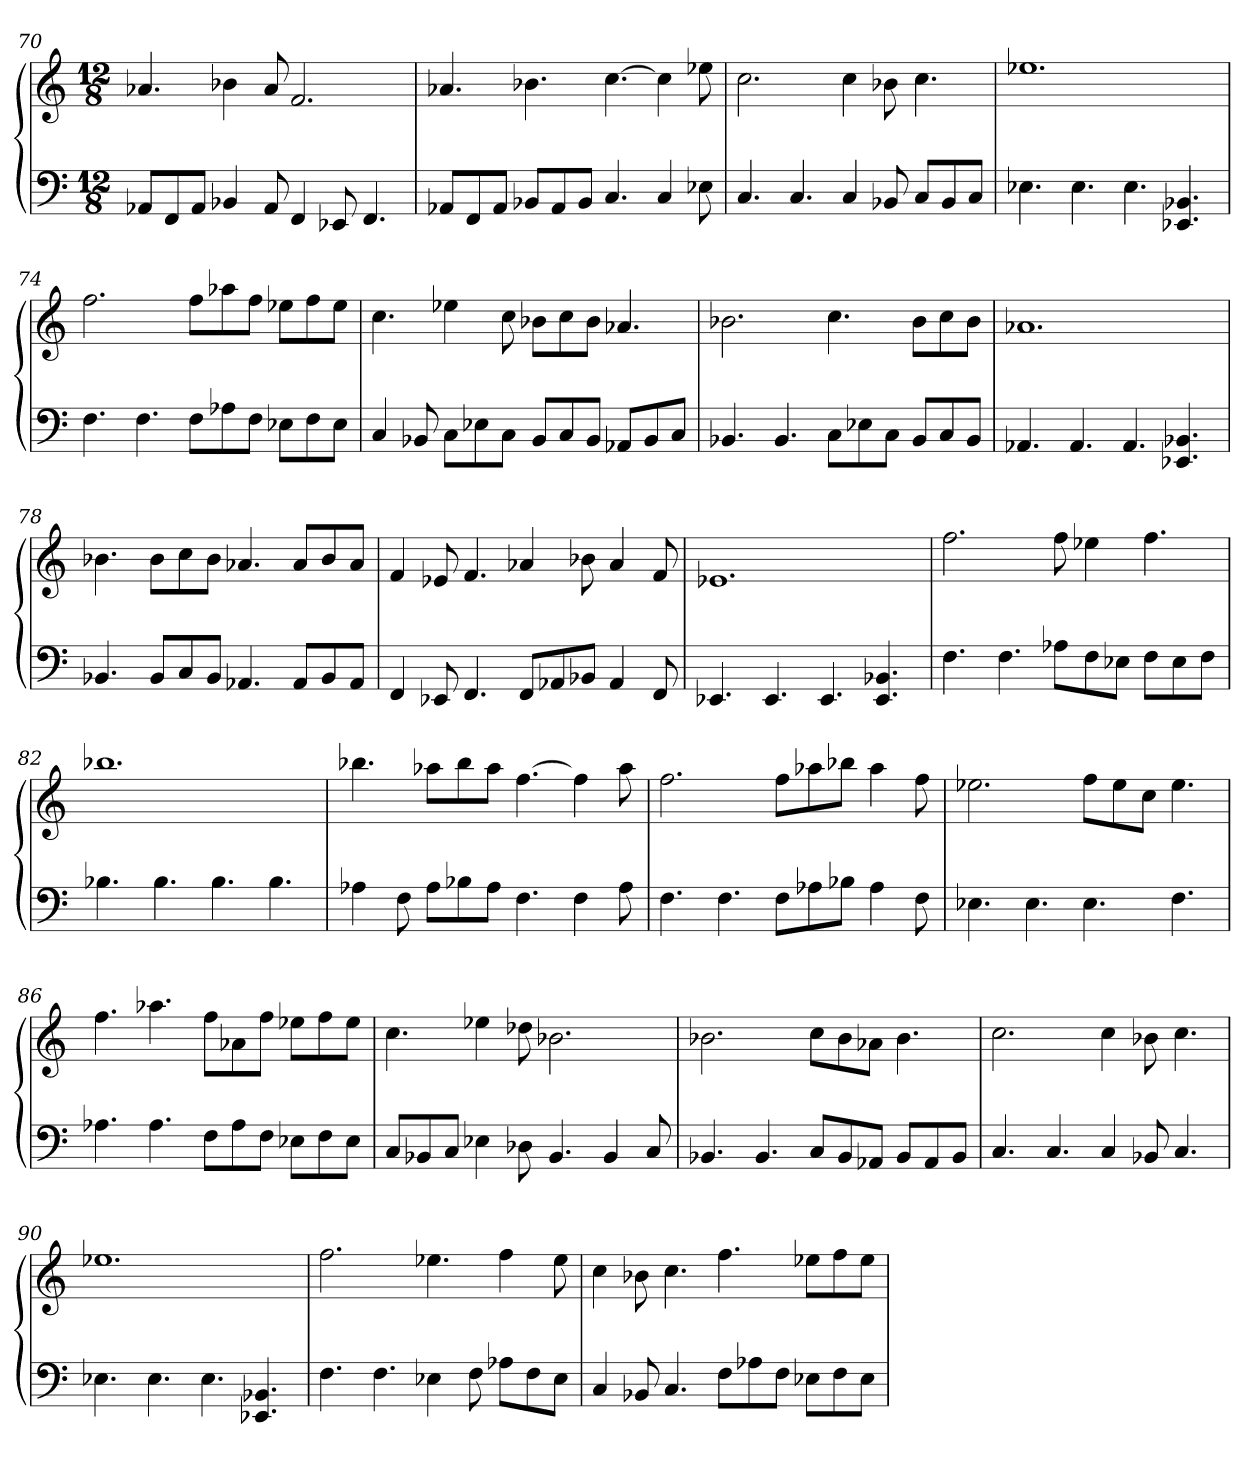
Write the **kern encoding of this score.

**kern	**kern
*part1	*part1
*staff2	*staff1
*M12/8	*M12/8
=70	=70
8AA-XL	4.a-X
8FF	.
8AA-J	.
4BB-X	4b-X
8AA-	8a-
4FF	2.f
8EE-X	.
4.FF	.
=71	=71
8AA-XL	4.a-X
8FF	.
8AA-J	.
8BB-XL	4.b-X
8AA-	.
8BB-J	.
4.C	[4.cc
4C	4cc]
8E-X	8ee-X
=72	=72
4.C	2.cc
4.C	.
4C	4cc
8BB-X	8b-X
8CL	4.cc
8BB-	.
8CJ	.
=73	=73
4.E-X	1.ee-X
4.E-	.
4.E-	.
4.EE-X 4.BB-X	.
=74	=74
4.F	2.ff
4.F	.
8FL	8ffL
8A-X	8aa-X
8FJ	8ffJ
8E-XL	8ee-XL
8F	8ff
8E-J	8ee-J
=75	=75
4C	4.cc
8BB-X	.
8CL	4ee-X
8E-X	.
8CJ	8cc
8BB-L	8b-XL
8C	8cc
8BB-J	8b-J
8AA-XL	4.a-X
8BB-	.
8CJ	.
=76	=76
4.BB-X	2.b-X
4.BB-	.
8CL	4.cc
8E-X	.
8CJ	.
8BB-L	8b-L
8C	8cc
8BB-J	8b-J
=77	=77
4.AA-X	1.a-X
4.AA-	.
4.AA-	.
4.EE-X 4.BB-X	.
=78	=78
4.BB-X	4.b-X
8BB-L	8b-L
8C	8cc
8BB-J	8b-J
4.AA-X	4.a-X
8AA-L	8a-L
8BB-	8b-
8AA-J	8a-J
=79	=79
4FF	4f
8EE-X	8e-X
4.FF	4.f
8FFL	4a-X
8AA-X	.
8BB-XJ	8b-X
4AA-	4a-
8FF	8f
=80	=80
4.EE-X	1.e-X
4.EE-	.
4.EE-	.
4.EE- 4.BB-X	.
=81	=81
4.F	2.ff
4.F	.
8A-XL	8ff
8F	4ee-X
8E-XJ	.
8FL	4.ff
8E-	.
8FJ	.
=82	=82
4.B-X	1.bb-X
4.B-	.
4.B-	.
4.B-	.
=83	=83
4A-X	4.bb-X
8F	.
8A-L	8aa-XL
8B-X	8bb-
8A-J	8aa-J
4.F	[4.ff
4F	4ff]
8A-	8aa-
=84	=84
4.F	2.ff
4.F	.
8FL	8ffL
8A-X	8aa-X
8B-XJ	8bb-XJ
4A-	4aa-
8F	8ff
=85	=85
4.E-X	2.ee-X
4.E-	.
4.E-	8ffL
.	8ee-
.	8ccJ
4.F	4.ee-
=86	=86
4.A-X	4.ff
4.A-	4.aa-X
8FL	8ffL
8A-	8a-X
8FJ	8ffJ
8E-XL	8ee-XL
8F	8ff
8E-J	8ee-J
=87	=87
8CL	4.cc
8BB-X	.
8CJ	.
4E-X	4ee-X
8D-X	8dd-X
4.BB-	2.b-X
4BB-	.
8C	.
=88	=88
4.BB-X	2.b-X
4.BB-	.
8CL	8ccL
8BB-	8b-
8AA-XJ	8a-XJ
8BB-L	4.b-
8AA-	.
8BB-J	.
=89	=89
4.C	2.cc
4.C	.
4C	4cc
8BB-X	8b-X
4.C	4.cc
=90	=90
4.E-X	1.ee-X
4.E-	.
4.E-	.
4.EE-X 4.BB-X	.
=91	=91
4.F	2.ff
4.F	.
4E-X	4.ee-X
8F	.
8A-XL	4ff
8F	.
8E-J	8ee-
=92	=92
4C	4cc
8BB-X	8b-X
4.C	4.cc
8FL	4.ff
8A-X	.
8FJ	.
8E-XL	8ee-XL
8F	8ff
8E-J	8ee-J
=	=
*-	*-
